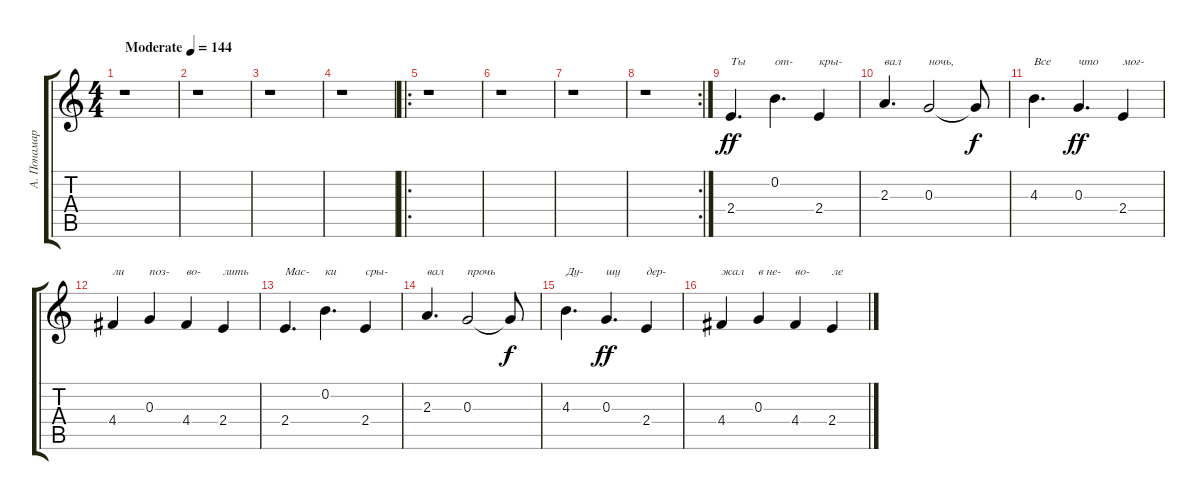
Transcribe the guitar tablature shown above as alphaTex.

\track ("А. Понамарев (вокал)" "А. Понамар") {instrument distortionguitar}
\staff {score tabs}
\tuning (E4 B3 G3 D3 A2 E2) {hide}
\ts (4 4)
\tempo (144 "Moderate")
\clef g2
\ks c
r.1{dy ff instrument distortionguitar} |
r.1 |
r.1 |
r.1 |
\ro
r.1 |
r.1 |
r.1 |
\rc 2
r.1 |
2.4.4{d txt "Ты"} 0.2.4{d txt "от-"} 2.4.4{txt "кры-"} |
2.3.4{d txt "вал"} 0.3.2{txt "ночь,"} 0.3{t}.8{dy f} |
4.3.4{d txt "Все"} 0.3.4{d txt "что" dy ff} 2.4.4{txt "мог-"} |
4.4.4{txt "ли"} 0.3.4{txt "поз-"} 4.4.4{txt "во-"} 2.4.4{txt "лить"} |
2.4.4{d txt "Мас-"} 0.2.4{d txt "ки"} 2.4.4{txt "сры-"} |
2.3.4{d txt "вал"} 0.3.2{txt "прочь"} 0.3{t}.8{dy f} |
4.3.4{d txt "Ду-"} 0.3.4{d txt "шу" dy ff} 2.4.4{txt "дер-"} |
4.4.4{txt "жал"} 0.3.4{txt "в не-"} 4.4.4{txt "во-"} 2.4.4{txt "ле"}
